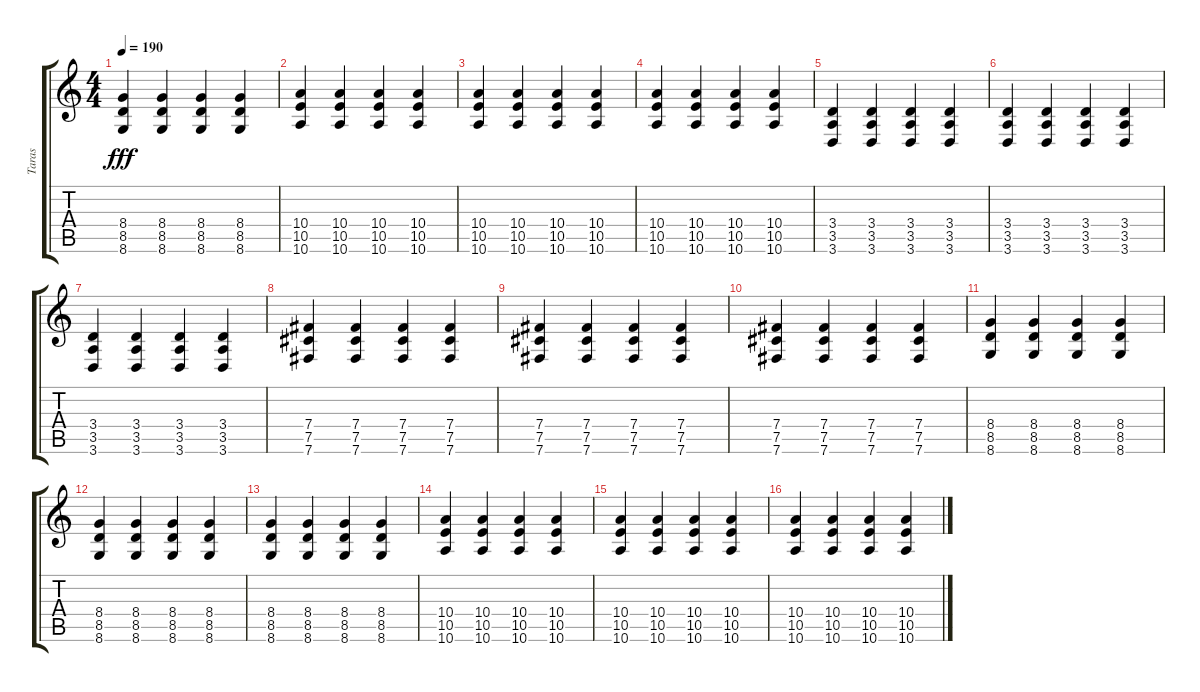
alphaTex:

\track ("Taras" "Taras") {instrument distortionguitar}
\staff {score tabs}
\tuning (Db4 Ab3 E3 B2 Gb2 B1) {hide}
\ts (4 4)
\tempo 190
\clef g2
\ks c
(8.4 8.5 8.6).4{dy fff} (8.4 8.5 8.6).4 (8.4 8.5 8.6).4 (8.4 8.5 8.6).4 |
(10.4 10.5 10.6).4 (10.4 10.5 10.6).4 (10.4 10.5 10.6).4 (10.4 10.5 10.6).4 |
(10.4 10.5 10.6).4 (10.4 10.5 10.6).4 (10.4 10.5 10.6).4 (10.4 10.5 10.6).4 |
(10.4 10.5 10.6).4 (10.4 10.5 10.6).4 (10.4 10.5 10.6).4 (10.4 10.5 10.6).4 |
(3.4 3.5 3.6).4 (3.4 3.5 3.6).4 (3.4 3.5 3.6).4 (3.4 3.5 3.6).4 |
(3.4 3.5 3.6).4 (3.4 3.5 3.6).4 (3.4 3.5 3.6).4 (3.4 3.5 3.6).4 |
(3.4 3.5 3.6).4 (3.4 3.5 3.6).4 (3.4 3.5 3.6).4 (3.4 3.5 3.6).4 |
(7.4 7.5 7.6).4 (7.4 7.5 7.6).4 (7.4 7.5 7.6).4 (7.4 7.5 7.6).4 |
(7.4 7.5 7.6).4 (7.4 7.5 7.6).4 (7.4 7.5 7.6).4 (7.4 7.5 7.6).4 |
(7.4 7.5 7.6).4 (7.4 7.5 7.6).4 (7.4 7.5 7.6).4 (7.4 7.5 7.6).4 |
(8.4 8.5 8.6).4 (8.4 8.5 8.6).4 (8.4 8.5 8.6).4 (8.4 8.5 8.6).4 |
(8.4 8.5 8.6).4 (8.4 8.5 8.6).4 (8.4 8.5 8.6).4 (8.4 8.5 8.6).4 |
(8.4 8.5 8.6).4 (8.4 8.5 8.6).4 (8.4 8.5 8.6).4 (8.4 8.5 8.6).4 |
(10.4 10.5 10.6).4 (10.4 10.5 10.6).4 (10.4 10.5 10.6).4 (10.4 10.5 10.6).4 |
(10.4 10.5 10.6).4 (10.4 10.5 10.6).4 (10.4 10.5 10.6).4 (10.4 10.5 10.6).4 |
(10.4 10.5 10.6).4 (10.4 10.5 10.6).4 (10.4 10.5 10.6).4 (10.4 10.5 10.6).4
